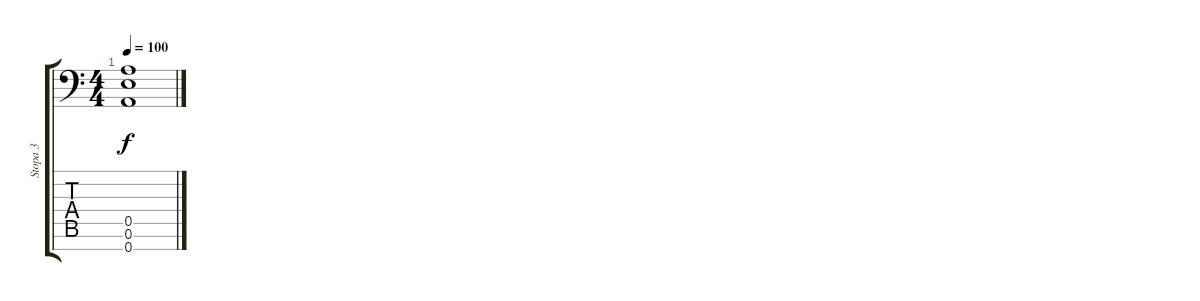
\track ("Stopa 3" "Stopa 3") {instrument distortionguitar}
\staff {score tabs}
\tuning (E4 B3 G3 D3 A2 E2 A1) {hide}
\ts (4 4)
\tempo 100
\clef f4
\ks c
(0.5{t} 0.6{t} 0.7{t}).1{dy f}
